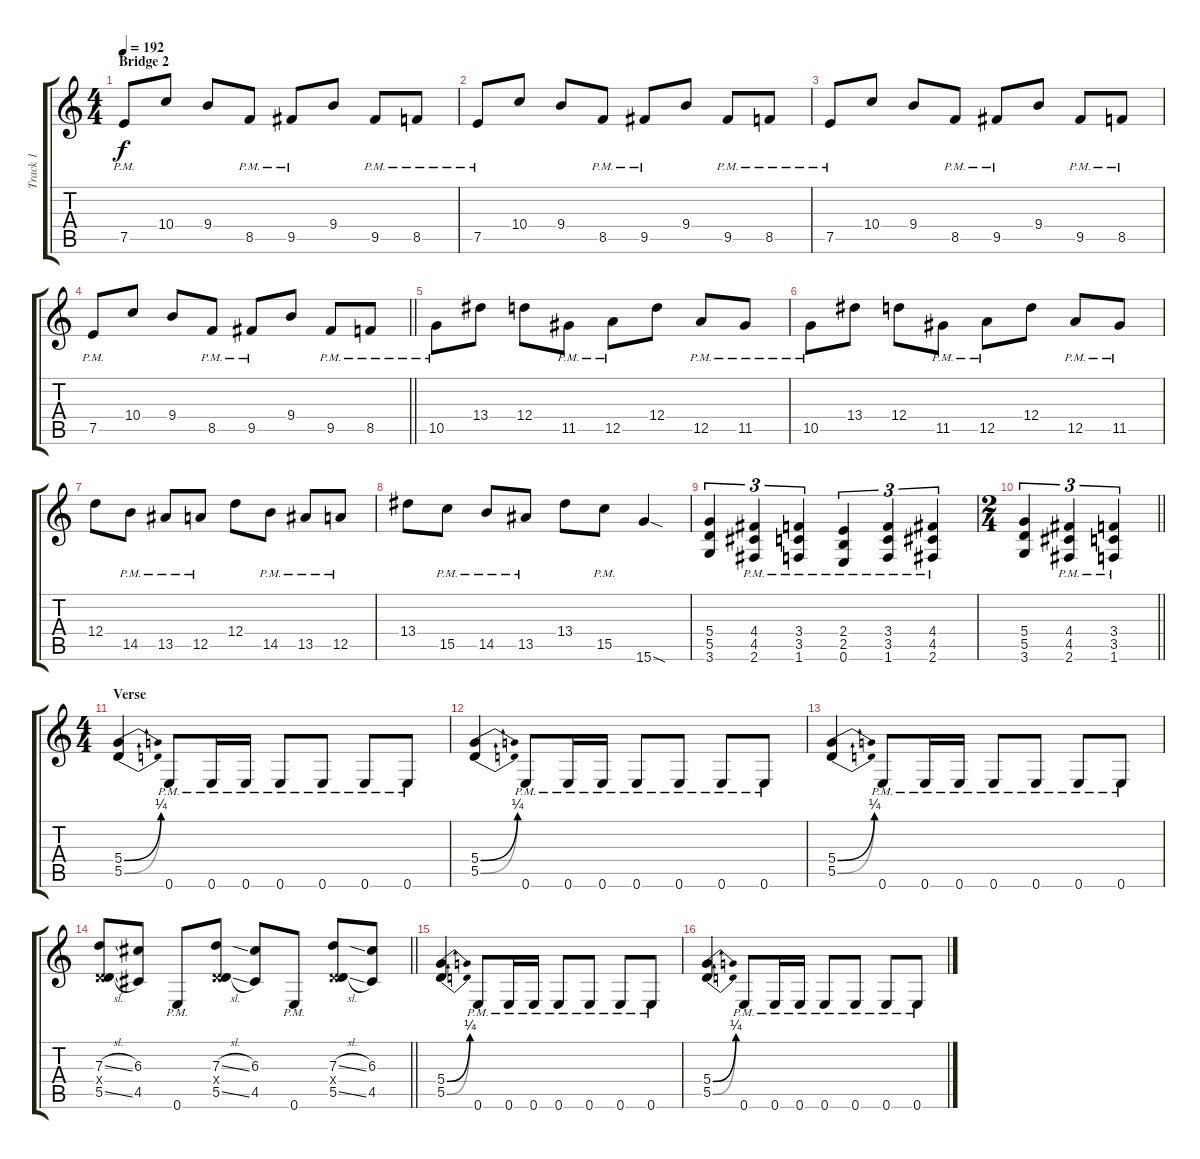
\track ("Track 1" "Track 1") {instrument distortionguitar}
\staff {score tabs}
\tuning (E4 B3 G3 D3 A2 E2) {hide}
\ts (4 4)
\section ("" "Bridge 2")
\tempo 192
\clef g2
\ks c
7.5{pm}.8{dy f} 10.4.8 9.4.8 8.5{pm}.8 9.5{pm}.8 9.4.8 9.5{pm}.8 8.5{pm}.8 |
7.5{pm}.8 10.4.8 9.4.8 8.5{pm}.8 9.5{pm}.8 9.4.8 9.5{pm}.8 8.5{pm}.8 |
7.5{pm}.8 10.4.8 9.4.8 8.5{pm}.8 9.5{pm}.8 9.4.8 9.5{pm}.8 8.5{pm}.8 |
\barLineRight lightlight
7.5{pm}.8 10.4.8 9.4.8 8.5{pm}.8 9.5{pm}.8 9.4.8 9.5{pm}.8 8.5{pm}.8 |
10.5{pm}.8 13.4.8 12.4.8 11.5{pm}.8 12.5{pm}.8 12.4.8 12.5{pm}.8 11.5{pm}.8 |
10.5{pm}.8 13.4.8 12.4.8 11.5{pm}.8 12.5{pm}.8 12.4.8 12.5{pm}.8 11.5{pm}.8 |
12.4.8 14.5{pm}.8 13.5{pm}.8 12.5{pm}.8 12.4.8 14.5{pm}.8 13.5{pm}.8 12.5{pm}.8 |
13.4.8 15.5{pm}.8 14.5{pm}.8 13.5{pm}.8 13.4.8 15.5{pm}.8 15.6{sod}.4 |
(5.4 5.5 3.6).4{tu (3 2)} (4.4{pm} 4.5{pm} 2.6{pm}).4{tu (3 2)} (3.4{pm} 3.5{pm} 1.6{pm}).4{tu (3 2)} (2.4{pm} 2.5{pm} 0.6{pm}).4{tu (3 2)} (3.4{pm} 3.5{pm} 1.6{pm}).4{tu (3 2)} (4.4{pm} 4.5{pm} 2.6{pm}).4{tu (3 2)} |
\ts (2 4)
\barLineRight lightlight
(5.4 5.5 3.6).4{tu (3 2)} (4.4{pm} 4.5{pm} 2.6{pm}).4{tu (3 2)} (3.4{pm} 3.5{pm} 1.6{pm}).4{tu (3 2)} |
\ts (4 4)
\section ("" "Verse")
(5.4{be (bend 0 0 60 1)} 5.5{be (bend 0 0 60 1)}).4 0.6{pm}.8 0.6{pm}.16 0.6{pm}.16 0.6{pm}.8 0.6{pm}.8 0.6{pm}.8 0.6{pm}.8 |
(5.4{be (bend 0 0 60 1)} 5.5{be (bend 0 0 60 1)}).4 0.6{pm}.8 0.6{pm}.16 0.6{pm}.16 0.6{pm}.8 0.6{pm}.8 0.6{pm}.8 0.6{pm}.8 |
(5.4{be (bend 0 0 60 1)} 5.5{be (bend 0 0 60 1)}).4 0.6{pm}.8 0.6{pm}.16 0.6{pm}.16 0.6{pm}.8 0.6{pm}.8 0.6{pm}.8 0.6{pm}.8 |
\barLineRight lightlight
(7.3{sl} 0.4{x} 5.5{sl}).8 (6.3 4.5).8 0.6{pm}.8 (7.3{sl} 0.4{x} 5.5{sl}).8 (6.3 4.5).8 0.6{pm}.8 (7.3{sl} 0.4{x} 5.5{sl}).8 (6.3 4.5).8 |
(5.4{be (bend 0 0 60 1)} 5.5{be (bend 0 0 60 1)}).4 0.6{pm}.8 0.6{pm}.16 0.6{pm}.16 0.6{pm}.8 0.6{pm}.8 0.6{pm}.8 0.6{pm}.8 |
(5.4{be (bend 0 0 60 1)} 5.5{be (bend 0 0 60 1)}).4 0.6{pm}.8 0.6{pm}.16 0.6{pm}.16 0.6{pm}.8 0.6{pm}.8 0.6{pm}.8 0.6{pm}.8
